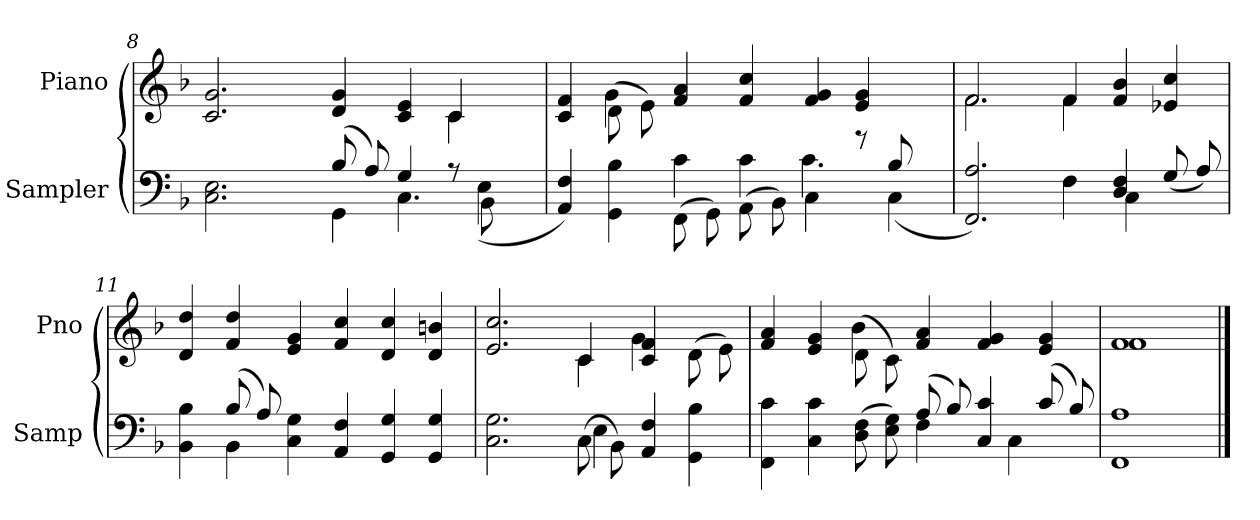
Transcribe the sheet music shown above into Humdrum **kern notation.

**kern	**kern
*part2	*part1
*staff2	*staff1
*I"Sampler	*I"Piano
*I'Samp	*I'Pno
*clefF4	*clefG2
*k[b-]	*k[b-]
*F:	*F:
=8	=8
*^	*^
2.C 2.E	2.ryy	2.c 2.g	4ryy
*	*	*v	*v
(8B-/	4GG	4d 4g
8A/)	.	.
4G/	4.C	4c 4e
*	*	*^
8r	.	4c/	4c
8BB-\	(4E	.	.
8ryy	.	8ryy	8ryy
=9	=9	=9	=9
4AA 4F)	2ryy	4c 4f	4ryy
4GG 4B-	.	(8d\	4g
.	.	8e\)	.
(8FF\	4c	4f 4a	8ryy
8GG\)	.	.	1ryy
(8AA\	4c	4f 4cc	.
8BB-\)	.	.	.
4C\	4.c	4f 4g	.
8r	.	4e 4g	.
8B-/	(4C	.	.
8ryy	.	8ryy	.
=10	=10	=10	=10
2.FF 2.A)	2.ryy	2.f/	2.f
4F\	4F	4f/	4f
4D 4F	4C	4f 4b-	2ryy
(8G/	4ryy	4e-X 4cc	.
8A/)	.	.	.
*	*	*v	*v
=11	=11	=11
4BB- 4B-	4ryy	4d 4dd
(8B-/	4BB-	4f 4dd
8A/)	.	.
4C 4G	1ryy	4e 4g
4AA 4F	.	4f 4cc
4GG 4G	.	4d 4cc
4GG 4G	.	4d 4bn
=12	=12	=12
*	*	*^
2.C 2.G	2.ryy	2.e 2.cc	2.ryy
(8C\	4E	4c/	4c
8BB-\)	.	.	.
4AA 4F	2ryy	4c 4f	4g
4GG 4B-	.	(8d\	4ryy
.	.	8e\)	.
=13	=13	=13	=13
4FF 4c	2.ryy	4f 4a	2ryy
4C 4c	.	4e 4g	.
(8D\ 8F\	.	(8d\	4b-
8E\ 8G\)	.	8c\)	.
(8A/	4F	4f 4a	2.ryy
8B-/)	.	.	.
4C 4c	8ryy	4f 4g	.
.	4C	.	.
(8c/	.	4e 4g	.
8B-/)	8ryy	.	.
*v	*v	*	*
=14	=14	=14
1FF 1A	1f/	1f
*	*v	*v
==	==
*-	*-
